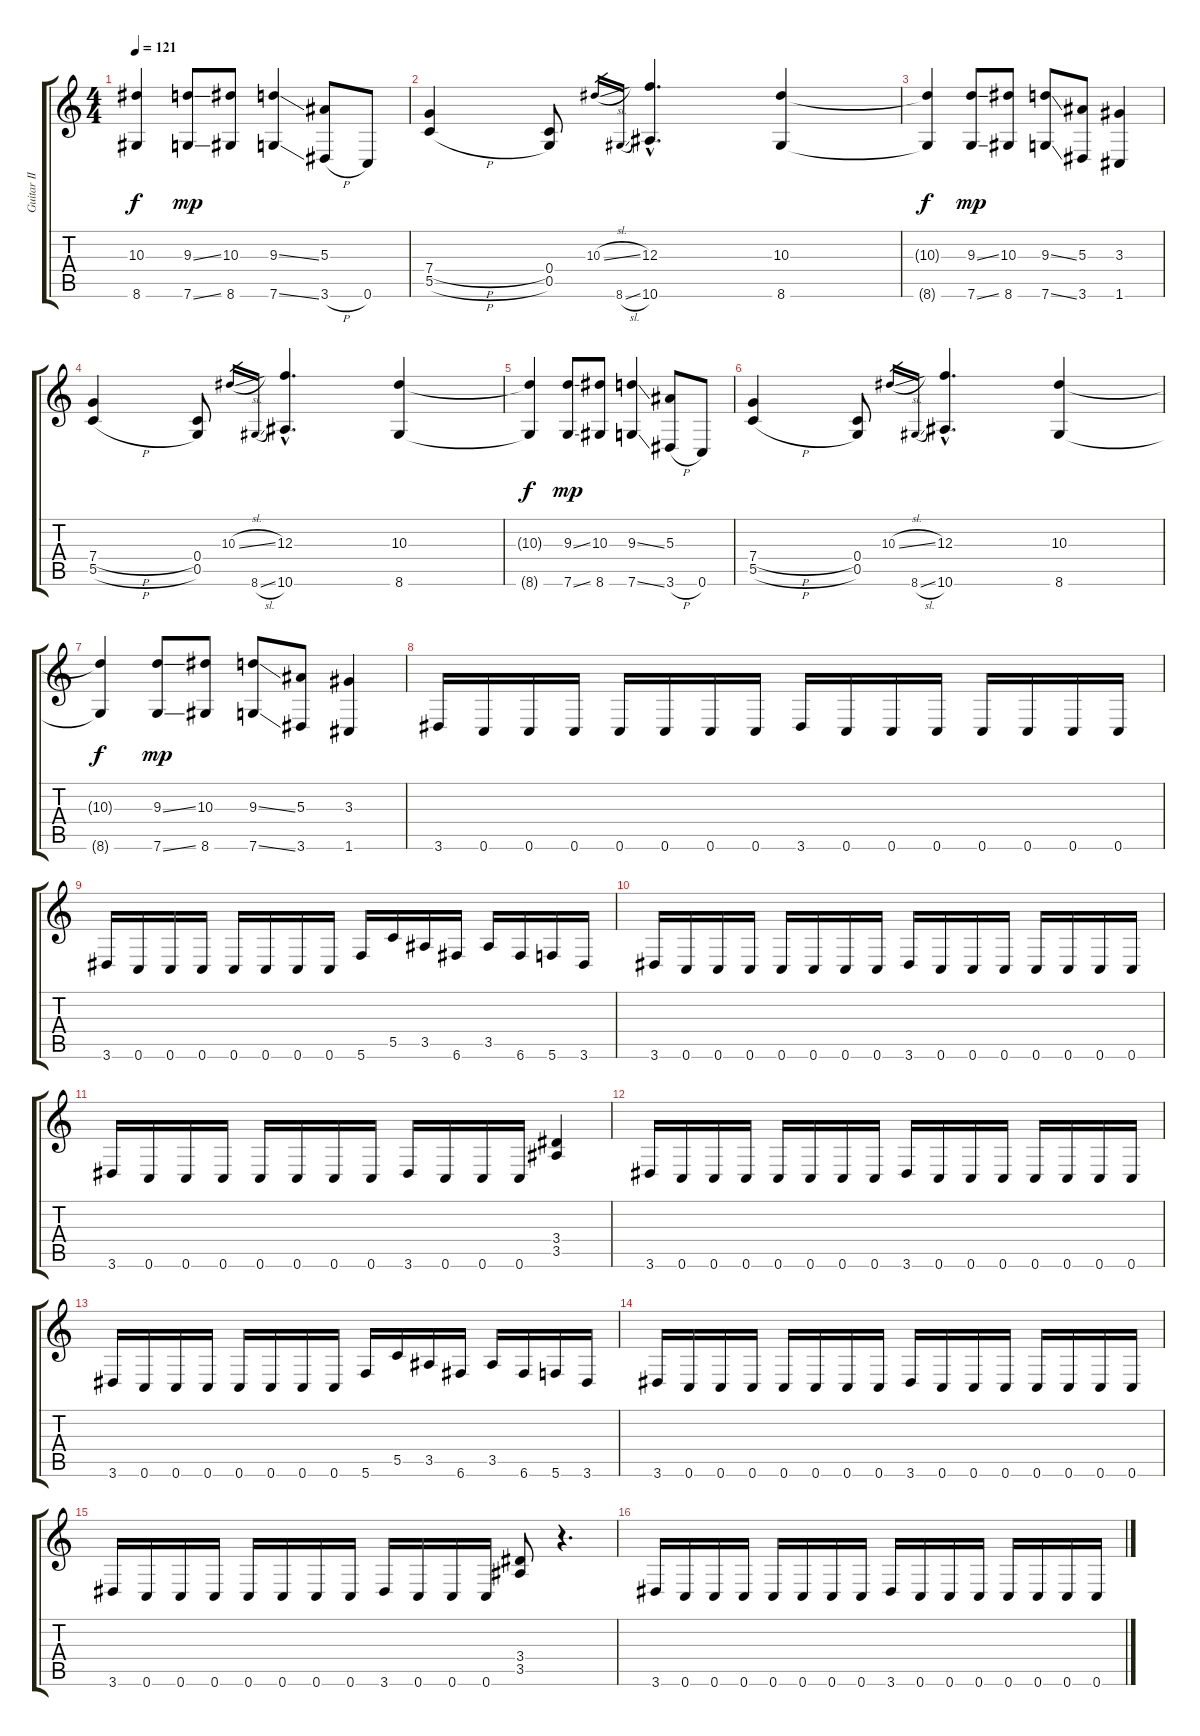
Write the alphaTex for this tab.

\track ("Guitar II" "Guitar II") {instrument distortionguitar}
\staff {score tabs}
\tuning (D4 A3 F3 C3 G2 C2) {hide}
\ts (4 4)
\tempo 121
\clef g2
\ks c
(10.3{t} 8.6{t}).4{dy f} (9.3{ss} 7.6{ss}).8{dy mp} (10.3 8.6).8 (9.3{ss} 7.6{ss}).4 (5.3 3.6{h}).8 0.6.8 |
(7.4{h} 5.5{h}).4 (0.4 0.5).8 10.3{sl}.16{gr} 8.6{sl}.16{gr} (12.3 10.6{hac}).4{d} (10.3 8.6).4 |
(10.3{t} 8.6{t}).4{dy f} (9.3{ss} 7.6{ss}).8{dy mp} (10.3 8.6).8 (9.3{ss} 7.6{ss}).8 (5.3 3.6).8 (3.3 1.6).4 |
(7.4{h} 5.5{h}).4 (0.4 0.5).8 10.3{sl}.16{gr} 8.6{sl}.16{gr} (12.3 10.6{hac}).4{d} (10.3 8.6).4 |
(10.3{t} 8.6{t}).4{dy f} (9.3{ss} 7.6{ss}).8{dy mp} (10.3 8.6).8 (9.3{ss} 7.6{ss}).4 (5.3 3.6{h}).8 0.6.8 |
(7.4{h} 5.5{h}).4 (0.4 0.5).8 10.3{sl}.16{gr} 8.6{sl}.16{gr} (12.3 10.6{hac}).4{d} (10.3 8.6).4 |
(10.3{t} 8.6{t}).4{dy f} (9.3{ss} 7.6{ss}).8{dy mp} (10.3 8.6).8 (9.3{ss} 7.6{ss}).8 (5.3 3.6).8 (3.3 1.6).4 |
3.6.16 0.6.16 0.6.16 0.6.16 0.6.16 0.6.16 0.6.16 0.6.16 3.6.16 0.6.16 0.6.16 0.6.16 0.6.16 0.6.16 0.6.16 0.6.16 |
3.6.16 0.6.16 0.6.16 0.6.16 0.6.16 0.6.16 0.6.16 0.6.16 5.6.16 5.5.16 3.5.16 6.6.16 3.5.16 6.6.16 5.6.16 3.6.16 |
3.6.16 0.6.16 0.6.16 0.6.16 0.6.16 0.6.16 0.6.16 0.6.16 3.6.16 0.6.16 0.6.16 0.6.16 0.6.16 0.6.16 0.6.16 0.6.16 |
3.6.16 0.6.16 0.6.16 0.6.16 0.6.16 0.6.16 0.6.16 0.6.16 3.6.16 0.6.16 0.6.16 0.6.16 (3.4 3.5).4 |
3.6.16 0.6.16 0.6.16 0.6.16 0.6.16 0.6.16 0.6.16 0.6.16 3.6.16 0.6.16 0.6.16 0.6.16 0.6.16 0.6.16 0.6.16 0.6.16 |
3.6.16 0.6.16 0.6.16 0.6.16 0.6.16 0.6.16 0.6.16 0.6.16 5.6.16 5.5.16 3.5.16 6.6.16 3.5.16 6.6.16 5.6.16 3.6.16 |
3.6.16 0.6.16 0.6.16 0.6.16 0.6.16 0.6.16 0.6.16 0.6.16 3.6.16 0.6.16 0.6.16 0.6.16 0.6.16 0.6.16 0.6.16 0.6.16 |
3.6.16 0.6.16 0.6.16 0.6.16 0.6.16 0.6.16 0.6.16 0.6.16 3.6.16 0.6.16 0.6.16 0.6.16 (3.4 3.5).8 r.4{d} |
3.6.16 0.6.16 0.6.16 0.6.16 0.6.16 0.6.16 0.6.16 0.6.16 3.6.16 0.6.16 0.6.16 0.6.16 0.6.16 0.6.16 0.6.16 0.6.16
